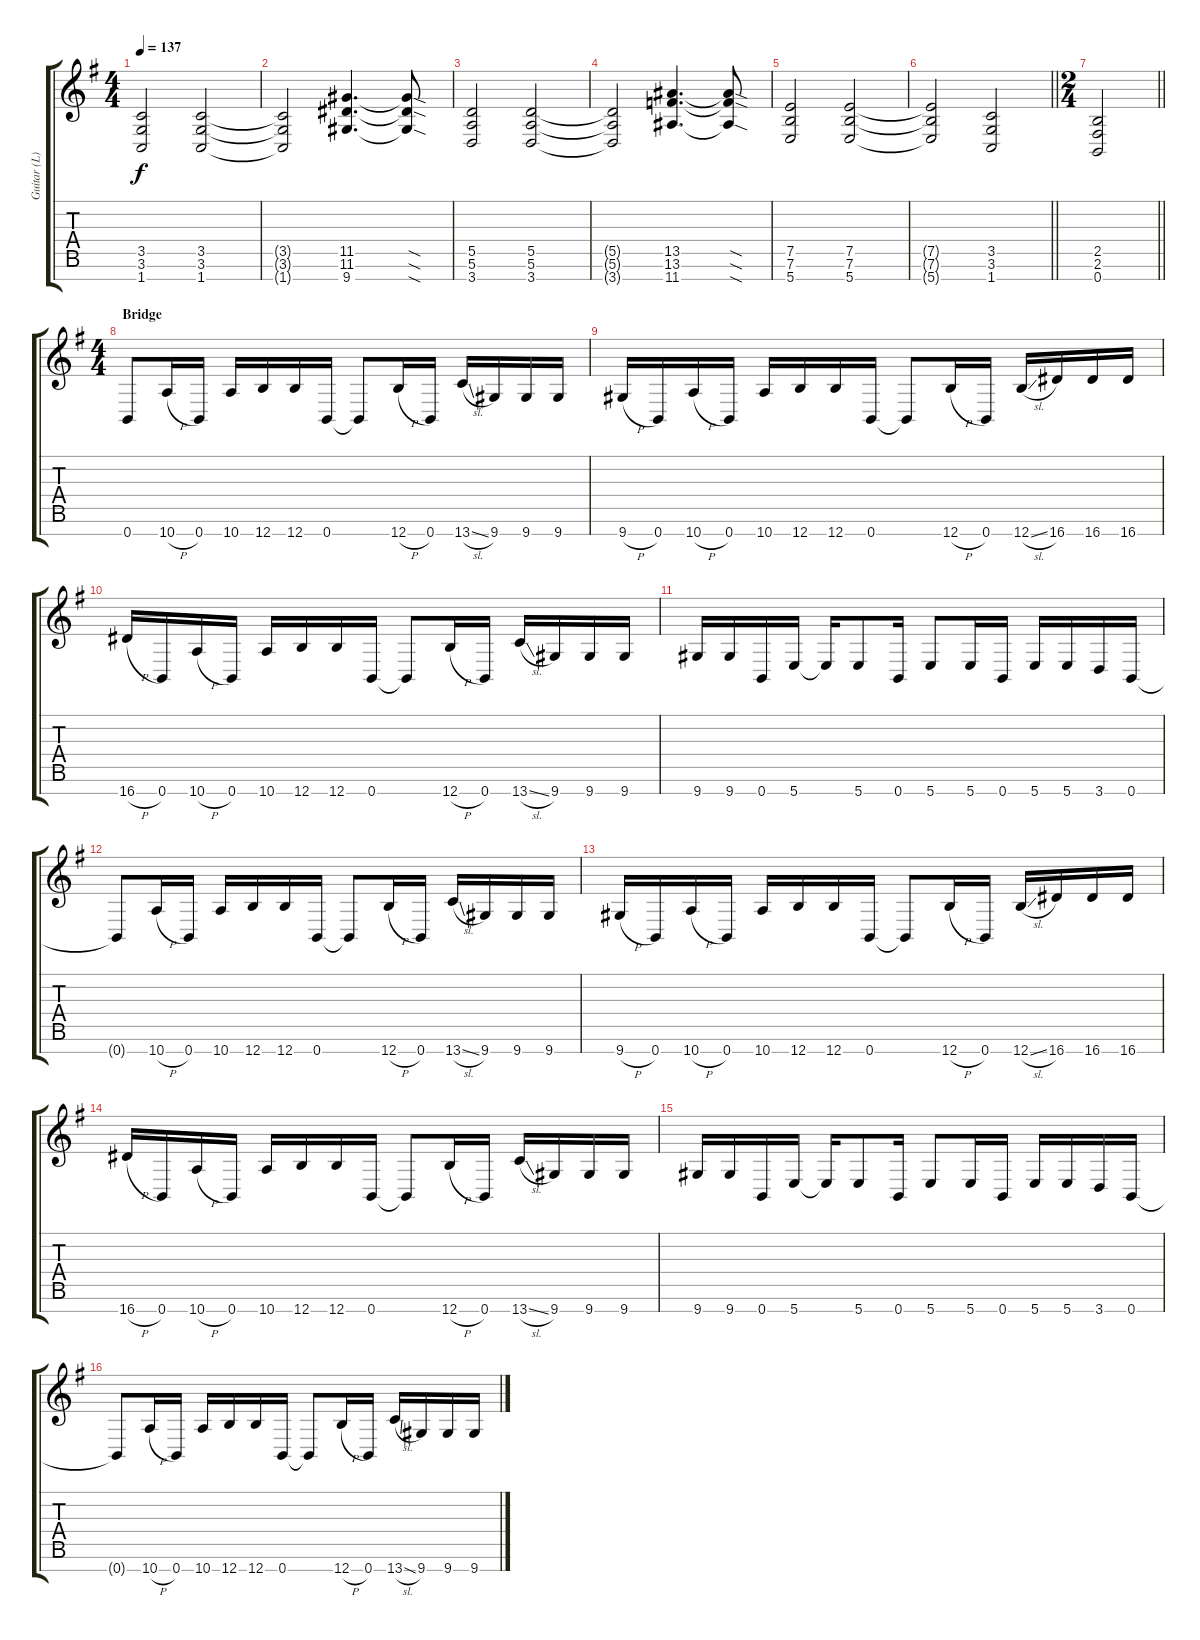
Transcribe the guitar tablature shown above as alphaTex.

\track ("Guitar (L)" "Guitar (L)") {instrument distortionguitar}
\staff {score tabs}
\tuning (E4 B3 G3 D3 A2 E2 B1) {hide}
\ts (4 4)
\tempo 137
\clef g2
\ks eminor
(3.5 3.6 1.7).2{dy f} (3.5 3.6 1.7).2 |
(3.5{t} 3.6{t} 1.7{t}).2 (11.5 11.6 9.7).4{d} (11.5{sod t} 11.6{sod t} 9.7{sod t}).8 |
(5.5 5.6 3.7).2 (5.5 5.6 3.7).2 |
(5.5{t} 5.6{t} 3.7{t}).2 (13.5 13.6 11.7).4{d} (13.5{sod t} 13.6{sod t} 11.7{sod t}).8 |
(7.5 7.6 5.7).2 (7.5 7.6 5.7).2 |
\barLineRight lightlight
(7.5{t} 7.6{t} 5.7{t}).2 (3.5 3.6 1.7).2 |
\ts (2 4)
\barLineRight lightlight
(2.5 2.6 0.7).2 |
\ts (4 4)
\section ("" "Bridge")
0.7.8{instrument distortionguitar} 10.7{h}.16 0.7.16 10.7.16 12.7.16 12.7.16 0.7.16 0.7{t}.8 12.7{h}.16 0.7.16 13.7{sl}.16 9.7.16 9.7.16 9.7.16 |
9.7{h}.16 0.7.16 10.7{h}.16 0.7.16 10.7.16 12.7.16 12.7.16 0.7.16 0.7{t}.8 12.7{h}.16 0.7.16 12.7{sl}.16 16.7.16 16.7.16 16.7.16 |
16.7{h}.16 0.7.16 10.7{h}.16 0.7.16 10.7.16 12.7.16 12.7.16 0.7.16 0.7{t}.8 12.7{h}.16 0.7.16 13.7{sl}.16 9.7.16 9.7.16 9.7.16 |
9.7.16 9.7.16 0.7.16 5.7.16 5.7{t}.16 5.7.8 0.7.16 5.7.8 5.7.16 0.7.16 5.7.16 5.7.16 3.7.16 0.7.16 |
0.7{t}.8 10.7{h}.16 0.7.16 10.7.16 12.7.16 12.7.16 0.7.16 0.7{t}.8 12.7{h}.16 0.7.16 13.7{sl}.16 9.7.16 9.7.16 9.7.16 |
9.7{h}.16 0.7.16 10.7{h}.16 0.7.16 10.7.16 12.7.16 12.7.16 0.7.16 0.7{t}.8 12.7{h}.16 0.7.16 12.7{sl}.16 16.7.16 16.7.16 16.7.16 |
16.7{h}.16 0.7.16 10.7{h}.16 0.7.16 10.7.16 12.7.16 12.7.16 0.7.16 0.7{t}.8 12.7{h}.16 0.7.16 13.7{sl}.16 9.7.16 9.7.16 9.7.16 |
9.7.16 9.7.16 0.7.16 5.7.16 5.7{t}.16 5.7.8 0.7.16 5.7.8 5.7.16 0.7.16 5.7.16 5.7.16 3.7.16 0.7.16 |
0.7{t}.8 10.7{h}.16 0.7.16 10.7.16 12.7.16 12.7.16 0.7.16 0.7{t}.8 12.7{h}.16 0.7.16 13.7{sl}.16 9.7.16 9.7.16 9.7.16
